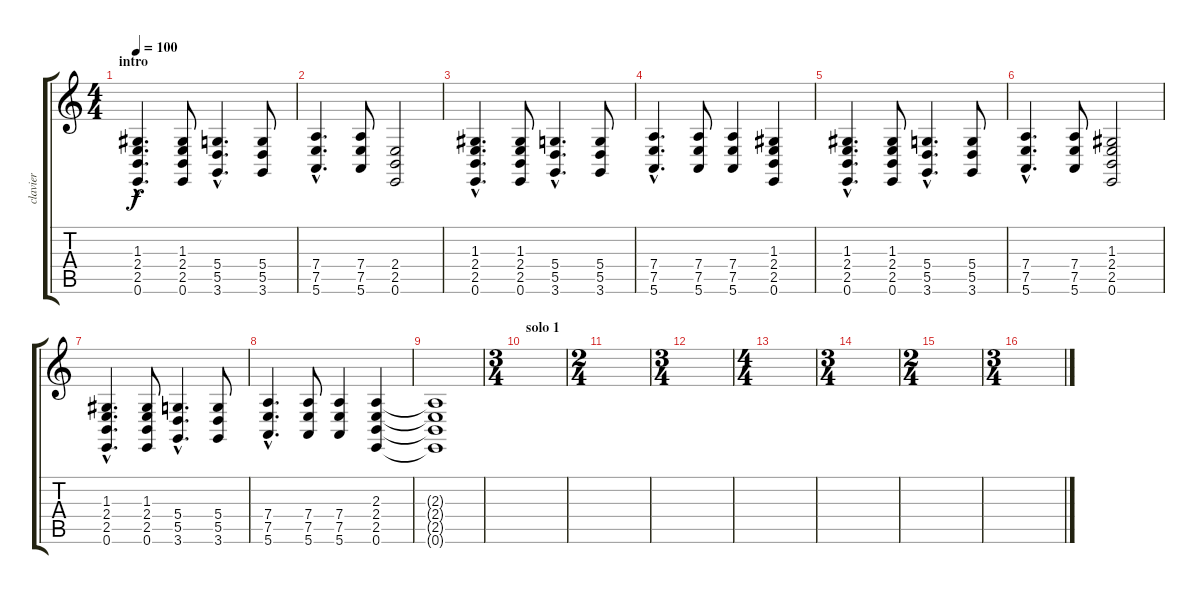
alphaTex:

\track ("clavier" "clavier") {instrument orchestrahit}
\staff {score tabs}
\tuning (E4 B3 G3 D3 A2 E2) {hide}
\ts (4 4)
\section ("" "intro")
\tempo 100
\clef g2
\ks c
(1.3{hac} 2.4{hac} 2.5{hac} 0.6{hac}).4{d dy f volume 13 instrument churchorgan} (1.3 2.4 2.5 0.6).8 (5.4{hac} 5.5{hac} 3.6{hac}).4{d} (5.4 5.5 3.6).8 |
(7.4{hac} 7.5{hac} 5.6{hac}).4{d} (7.4 7.5 5.6).8 (2.4 2.5 0.6).2 |
(1.3{hac} 2.4{hac} 2.5{hac} 0.6{hac}).4{d} (1.3 2.4 2.5 0.6).8 (5.4{hac} 5.5{hac} 3.6{hac}).4{d} (5.4 5.5 3.6).8 |
(7.4{hac} 7.5{hac} 5.6{hac}).4{d} (7.4 7.5 5.6).8 (7.4 7.5 5.6).4 (1.3 2.4 2.5 0.6).4 |
(1.3{hac} 2.4{hac} 2.5{hac} 0.6{hac}).4{d} (1.3 2.4 2.5 0.6).8 (5.4{hac} 5.5{hac} 3.6{hac}).4{d} (5.4 5.5 3.6).8 |
(7.4{hac} 7.5{hac} 5.6{hac}).4{d} (7.4 7.5 5.6).8 (1.3 2.4 2.5 0.6).2 |
(1.3{hac} 2.4{hac} 2.5{hac} 0.6{hac}).4{d} (1.3 2.4 2.5 0.6).8 (5.4{hac} 5.5{hac} 3.6{hac}).4{d} (5.4 5.5 3.6).8 |
(7.4{hac} 7.5{hac} 5.6{hac}).4{d} (7.4 7.5 5.6).8 (7.4 7.5 5.6).4 (2.3 2.4 2.5 0.6).4 |
(2.3{t} 2.4{t} 2.5{t} 0.6{t}).1 |
\ts (3 4)
\section ("" "solo 1")
|
\ts (2 4)
|
\ts (3 4)
|
\ts (4 4)
|
\ts (3 4)
|
\ts (2 4)
|
\ts (3 4)
